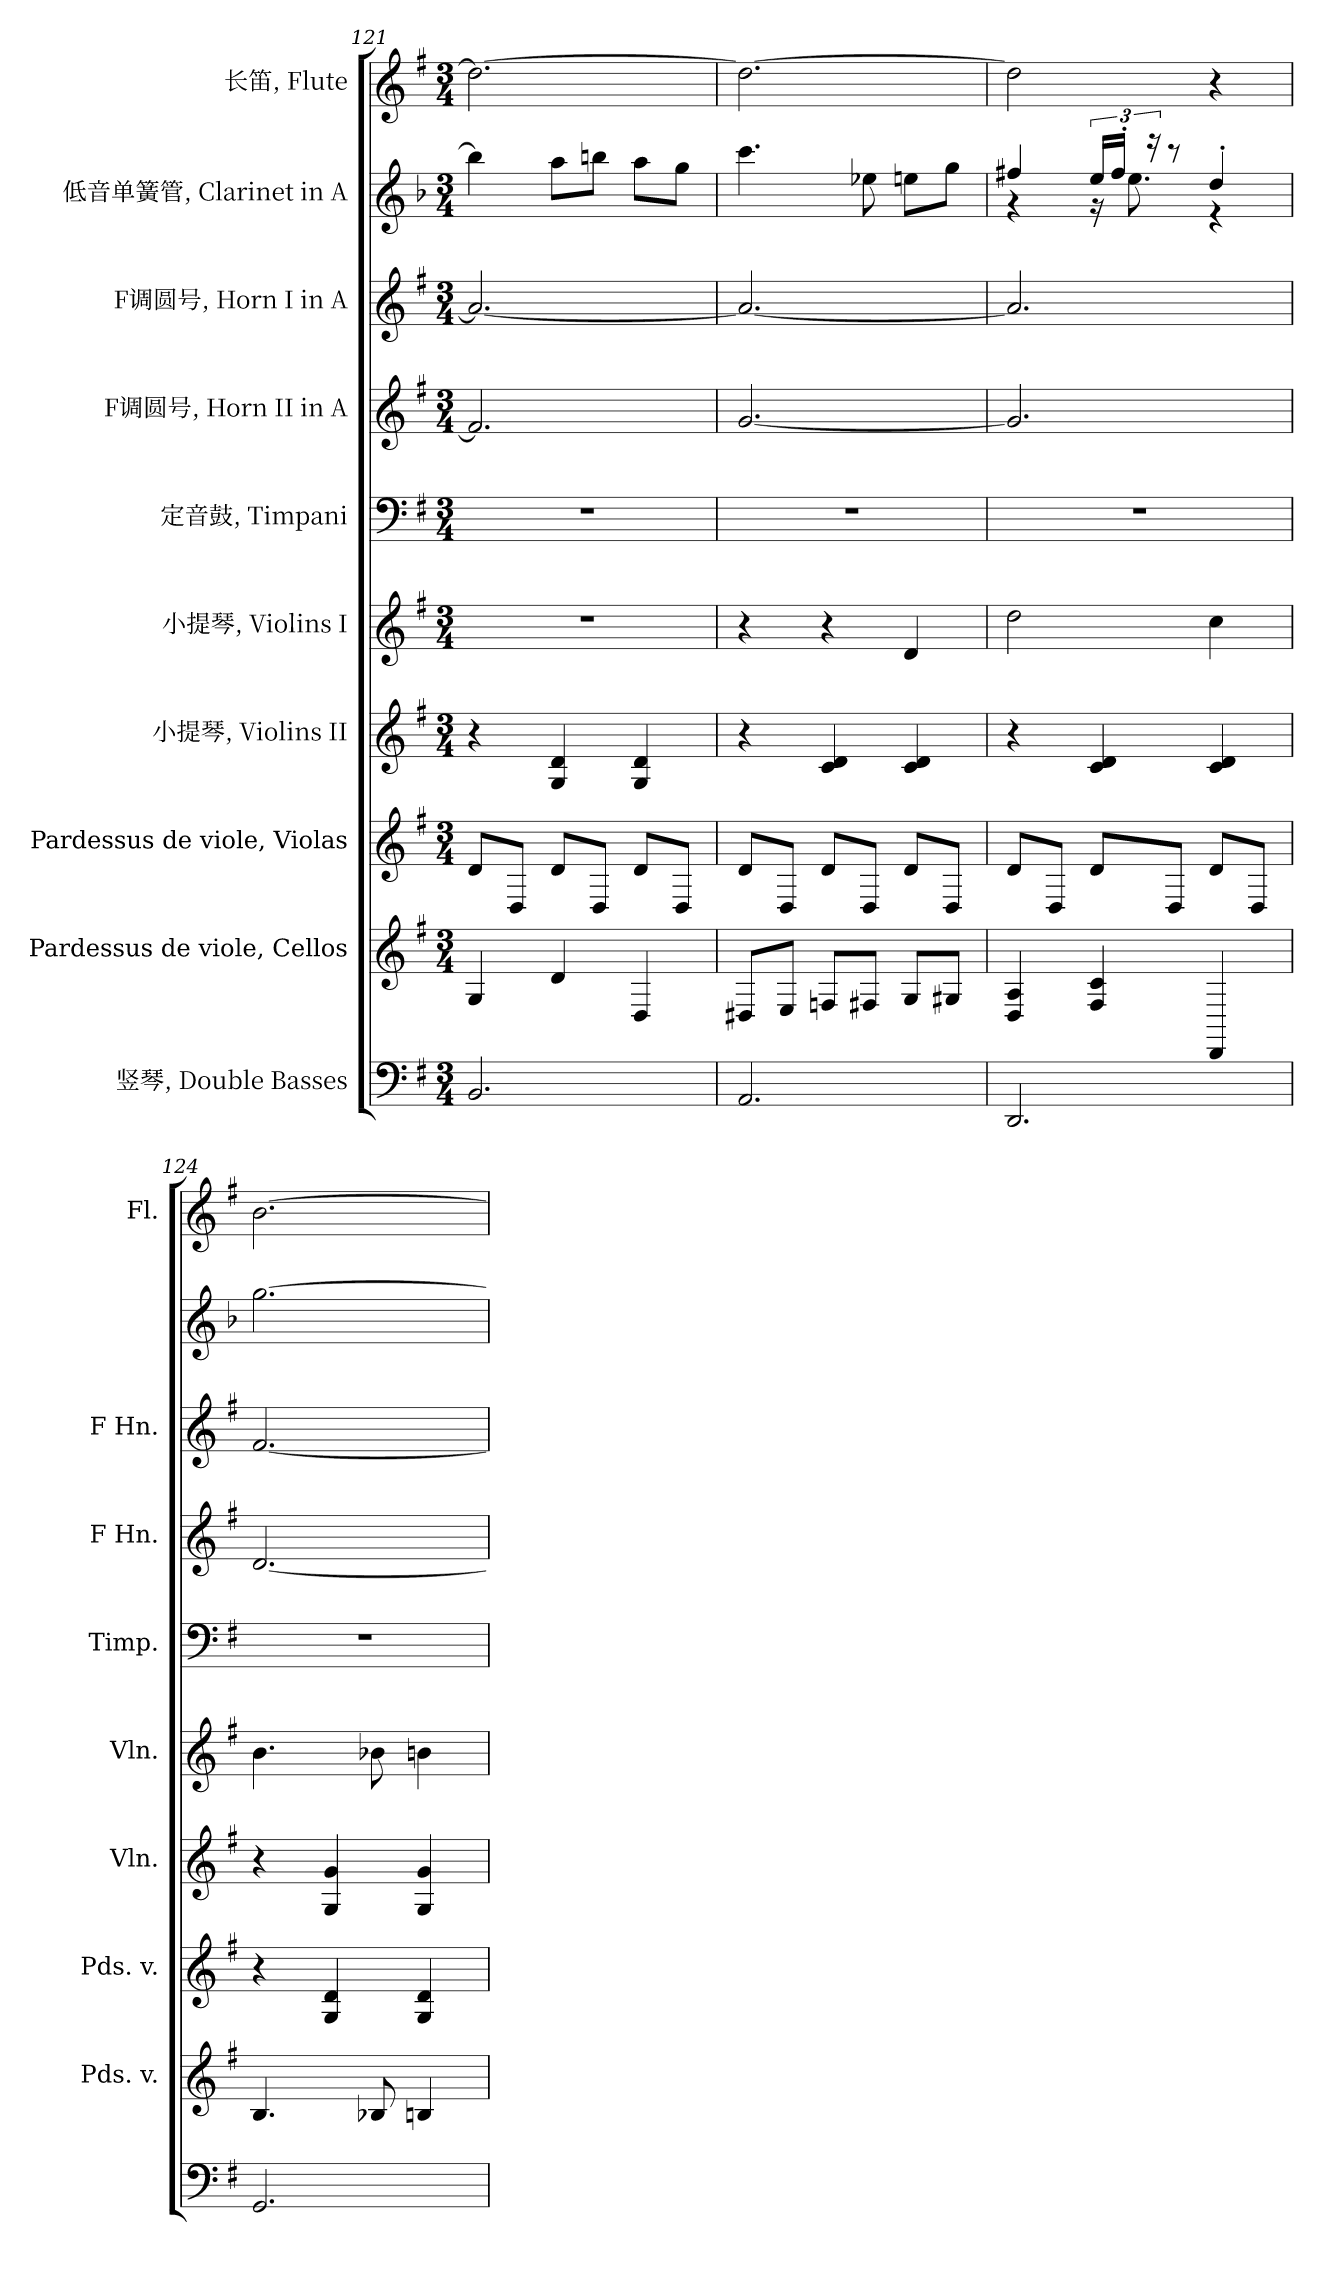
**kern	**kern	**kern	**kern	**kern	**kern	**kern	**kern	**kern	**kern
*part10	*part9	*part8	*part7	*part6	*part5	*part4	*part3	*part2	*part1
*staff10	*staff9	*staff8	*staff7	*staff6	*staff5	*staff4	*staff3	*staff2	*staff1
*I"竖琴, Double Basses	*I"Pardessus de viole, Cellos	*I"Pardessus de viole, Violas	*I"小提琴, Violins II	*I"小提琴, Violins I	*I"定音鼓, Timpani	*I"F调圆号, Horn II in A	*I"F调圆号, Horn I in A	*I"低音单簧管, Clarinet in A	*I"长笛, Flute
*	*I'Pds. v.	*I'Pds. v.	*I'Vln.	*I'Vln.	*I'Timp.	*I'F Hn.	*I'F Hn.	*	*I'Fl.
*clefF4	*clefG2	*clefG2	*clefG2	*clefG2	*clefF4	*clefG2	*clefG2	*clefG2	*clefG2
*	*	*	*	*	*	*ITrd4c7	*ITrd4c7	*ITrd8c14	*
*k[f#]	*k[f#]	*k[f#]	*k[f#]	*k[f#]	*k[f#]	*k[]	*k[]	*k[b-]	*k[f#]
*M3/4	*M3/4	*M3/4	*M3/4	*M3/4	*M3/4	*M3/4	*M3/4	*M3/4	*M3/4
*MM110	*MM110	*MM110	*MM110	*MM110	*MM110	*MM110	*MM110	*MM110	*MM110
=121	=121	=121	=121	=121	=121	=121	=121	=121	=121
2.BB/	4G/	8d/L	4r	2.r	2.r	2.B/]	2.d/_	4b\]	2.dd\_
.	.	8D/J	.	.	.	.	.	.	.
.	4d/	8d/L	4G/ 4d/	.	.	.	.	8a\L	.
.	.	8D/J	.	.	.	.	.	8bn\J	.
.	4D/	8d/L	4G/ 4d/	.	.	.	.	8a\L	.
.	.	8D/J	.	.	.	.	.	8g\J	.
=122	=122	=122	=122	=122	=122	=122	=122	=122	=122
*	*	*	*	*	*	*	*	*	*MM110
2.AA/	8D#X/L	8d/L	4r	4r	2.r	[2.c/	2.d/_	4.cc\	2.dd\_
.	8E/J	8D/J	.	.	.	.	.	.	.
.	8Fn/L	8d/L	4c/ 4d/	4r	.	.	.	.	.
.	8F#X/J	8D/J	.	.	.	.	.	8e-X\	.
.	8G/L	8d/L	4c/ 4d/	4d/	.	.	.	8en\L	.
.	8G#X/J	8D/J	.	.	.	.	.	8g\J	.
=123	=123	=123	=123	=123	=123	=123	=123	=123	=123
*	*	*	*	*	*	*	*	*	*MM110
*	*	*	*	*	*	*	*	*^	*
2.DD/	4D/ 4A/	8d/L	4r	2dd\	2.r	2.c/]	2.d/]	4f#X/	4r	2dd\]
.	.	8D/J	.	.	.	.	.	.	.	.
.	4F#/ 4c/	8d/L	4c/ 4d/	.	.	.	.	24e/LL	16r	.
.	.	.	.	.	.	.	.	24f#'/JJ	.	.
.	.	.	.	.	.	.	.	.	8.e\	.
.	.	.	.	.	.	.	.	24r	.	.
.	.	8D/J	.	.	.	.	.	8r	.	.
*	*	*	*	*	*	*	*	*	*	*MM125
.	4DD/	8d/L	4c/ 4d/	4cc\	.	.	.	4d'/	4r	4r
.	.	8D/J	.	.	.	.	.	.	.	.
*	*	*	*	*	*	*	*	*v	*v	*
!!LO:PB:g=z
=124	=124	=124	=124	=124	=124	=124	=124	=124	=124
*	*	*	*	*	*	*	*	*	*MM105
2.GG/	4.B/	4r	4r	4.b\	2.r	[2.G/	[2.B/	[2.g\	[2.b\
.	.	4G/ 4d/	4G/ 4g/	.	.	.	.	.	.
.	8B-X/	.	.	8b-X\	.	.	.	.	.
.	4Bn/	4G/ 4d/	4G/ 4g/	4bn\	.	.	.	.	.
=	=	=	=	=	=	=	=	=	=
*-	*-	*-	*-	*-	*-	*-	*-	*-	*-
